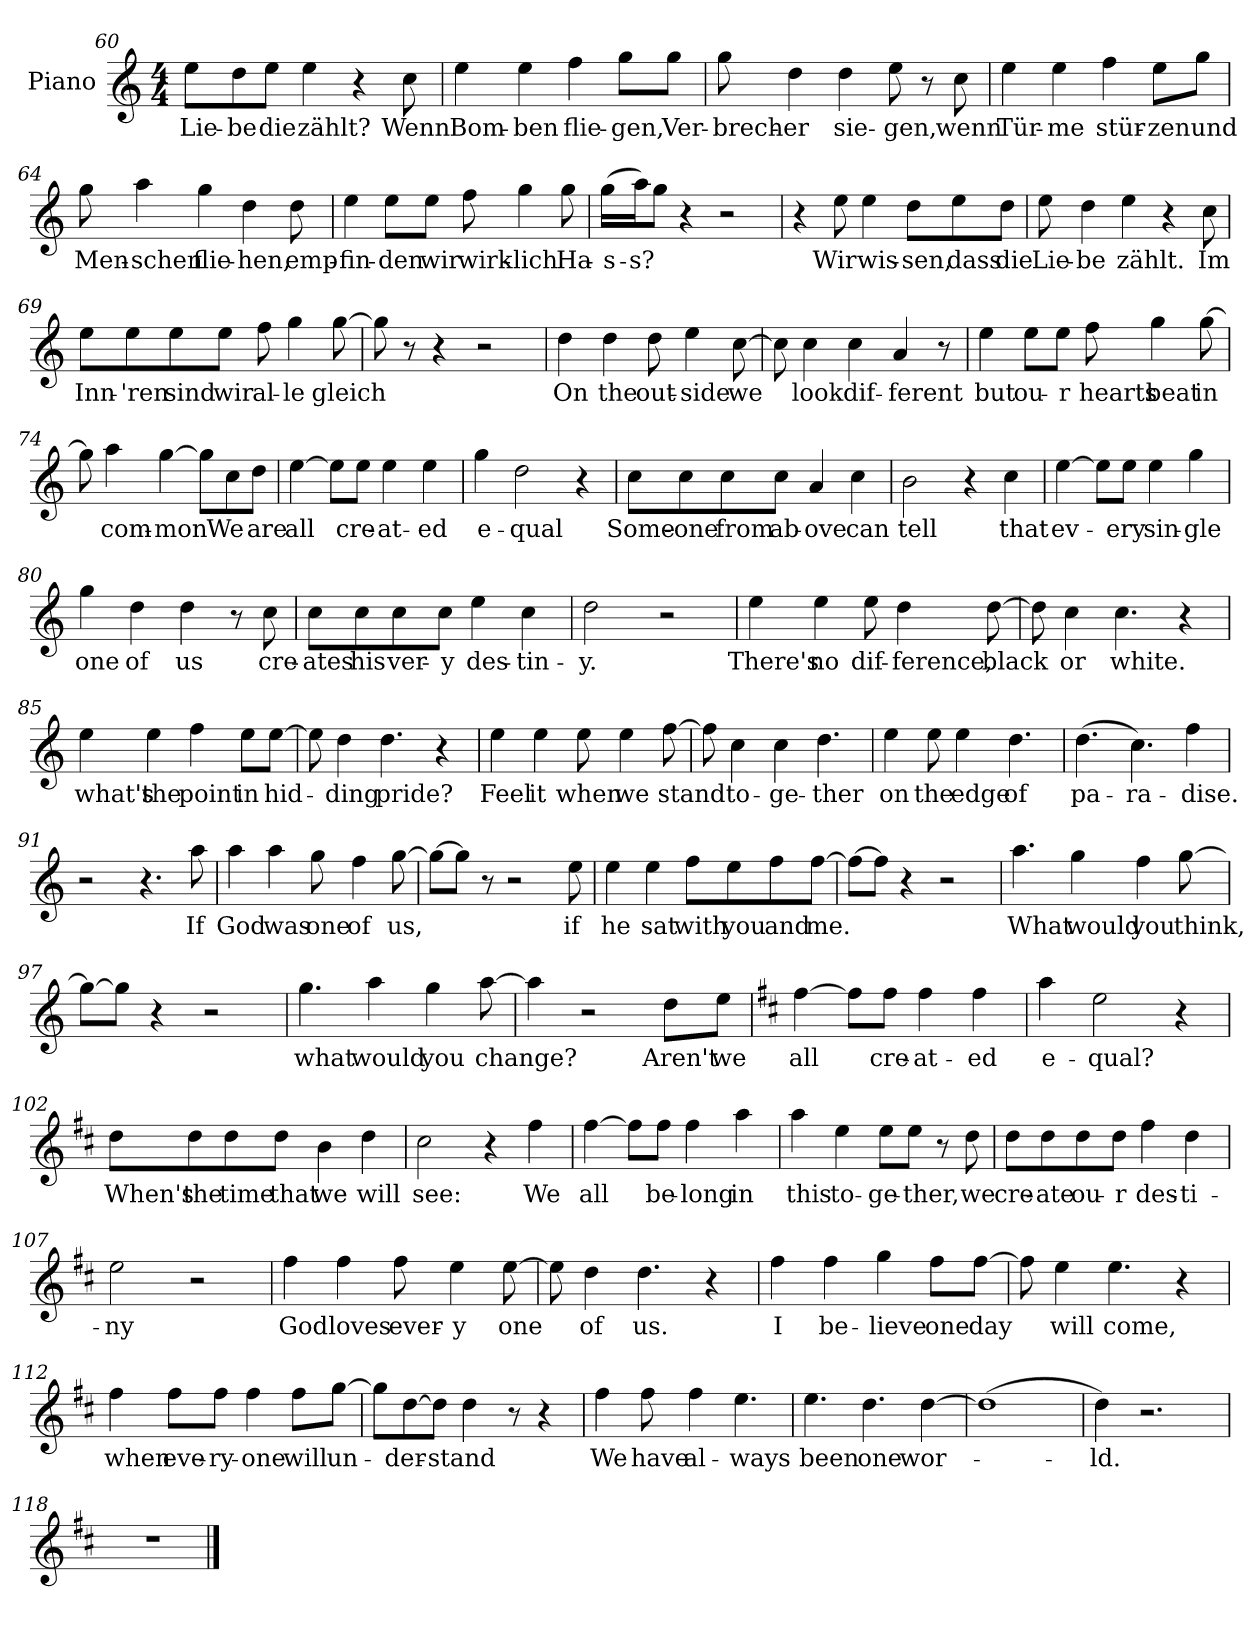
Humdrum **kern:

**kern	**text
*part1	*part1
*staff1	*staff1
*I"Piano	*
*I'Pno	*
!!LO:LB:g=z
*clefG2	*
*k[]	*
*C:	*
*M4/4	*
=60	=60
8ee\L	Lie-
8dd\	-be
8ee\J	die
4ee\	zählt?
4r	.
8cc\	Wenn
=61	=61
4ee\	Bom-
4ee\	-ben
4ff\	flie-
8gg\L	-gen,
8gg\J	Ver-
=62	=62
8gg\	-brech-
4dd\	-er
4dd\	sie-
8ee\	-gen,
8r	.
8cc\	wenn
!!LO:LB:g=z
=63	=63
4ee\	Tür-
4ee\	-me
4ff\	stür-
8ee\L	-zen
8gg\J	und
=64	=64
8gg\	Men-
4aa\	-schen
4gg\	flie-
4dd\	-hen,
8dd\	emp-
=65	=65
4ee\	-fin-
8ee\L	-den
8ee\J	wir
8ff\	wirk-
4gg\	lich
8gg\	Ha-
=66	=66
(16gg\LL	-s-
16aa\J)	-s?
8gg\J	.
4r	.
2r	.
!!LO:LB:g=z
=67	=67
4r	.
8ee\	Wir
4ee\	wis-
8dd\L	-sen,
8ee\	dass
8dd\J	die
=68	=68
8ee\	Lie-
4dd\	-be
4ee\	zählt.
4r	.
8cc\	Im
=69	=69
8ee\L	Inn-
8ee\	-'ren
8ee\	sind
8ee\J	wir
8ff\	al-
4gg\	-le
[8gg\	gleich
=70	=70
8gg\]	.
8r	.
4r	.
2r	.
!!LO:LB:g=z
=71	=71
4dd\	On
4dd\	the
8dd\	out-
4ee\	-side
[8cc\	we
=72	=72
8cc\]	.
4cc\	look
4cc\	dif-
4a/	-ferent
8r	.
=73	=73
4ee\	but
8ee\L	ou-
8ee\J	-r
8ff\	hearts
4gg\	beat
[8gg\	in
=74	=74
8gg\]	.
4aa\	com-
[4gg\	-mon
8gg\L]	.
8cc\	We
8dd\J	are
!!LO:PB:g=z
=75	=75
[4ee\	all
8ee\L]	.
8ee\J	cre-
4ee\	-at-
4ee\	-ed
=76	=76
4gg\	e-
2dd\	-qual
4r	.
=77	=77
8cc\L	Some-
8cc\	-one
8cc\	from
8cc\J	ab-
4a/	-ove
4cc\	can
=78	=78
2b\	tell
4r	.
4cc\	that
=79	=79
[4ee\	ev-
8ee\L]	.
8ee\J	-ery
4ee\	sin-
4gg\	-gle
!!LO:LB:g=z
=80	=80
4gg\	one
4dd\	of
4dd\	us
8r	.
8cc\	cre-
=81	=81
8cc\L	-ates
8cc\	his
8cc\	ver-
8cc\J	-y
4ee\	des-
4cc\	-tin-
=82	=82
2dd\	-y.
2r	.
=83	=83
4ee\	There's
4ee\	no
8ee\	dif-
4dd\	-ference,
[8dd\	black
=84	=84
8dd\]	.
4cc\	or
4.cc\	white.
4r	.
!!LO:LB:g=z
=85	=85
4ee\	what's
4ee\	the
4ff\	point
8ee\L	in
[8ee\J	hid-
=86	=86
8ee\]	.
4dd\	-ding
4.dd\	pride?
4r	.
=87	=87
4ee\	Feel
4ee\	it
8ee\	when
4ee\	we
[8ff\	stand
=88	=88
8ff\]	.
4cc\	to-
4cc\	ge-
4.dd\	-ther
!!LO:LB:g=z
=89	=89
4ee\	on
8ee\	the
4ee\	edge
4.dd\	of
=90	=90
(4.dd\	pa-
4.cc\)	-ra-
4ff\	-dise.
=91	=91
2r	.
4.r	.
8aa\	If
=92	=92
4aa\	God
4aa\	was
8gg\	one
4ff\	of
[8gg\	us,
=93	=93
8gg\L_	.
8gg\J]	.
8r	.
2r	.
8ee\	if
!!LO:LB:g=z
=94	=94
4ee\	he
4ee\	sat
8ff\L	with
8ee\	you
8ff\	and
[8ff\J	me.
=95	=95
8ff\L_	.
8ff\J]	.
4r	.
2r	.
=96	=96
4.aa\	What
4gg\	would
4ff\	you
[8gg\	think,
=97	=97
8gg\L_	.
8gg\J]	.
4r	.
2r	.
!!LO:LB:g=z
=98	=98
4.gg\	what
4aa\	would
4gg\	you
[8aa\	change?
=99	=99
4aa\]	.
2r	.
8dd\L	Aren't
8ee\J	we
=100	=100
*k[f#c#]	*
*D:	*
[4ff#\	all
8ff#\L]	.
8ff#\J	cre-
4ff#\	-at-
4ff#\	-ed
=101	=101
4aa\	e-
2ee\	-qual?
4r	.
!!LO:LB:g=z
=102	=102
8dd\L	When's
8dd\	the
8dd\	time
8dd\J	that
4b\	we
4dd\	will
=103	=103
2cc#\	see:
4r	.
4ff#\	We
=104	=104
[4ff#\	all
8ff#\L]	.
8ff#\J	be-
4ff#\	-long
4aa\	in
=105	=105
4aa\	this
4ee\	to-
8ee\L	-ge-
8ee\J	-ther,
8r	.
8dd\	we
!!LO:LB:g=z
=106	=106
8dd\L	cre-
8dd\	-ate
8dd\	ou-
8dd\J	-r
4ff#\	des-
4dd\	-ti-
=107	=107
2ee\	ny
2r	.
=108	=108
4ff#\	God
4ff#\	loves
8ff#\	ever-
4ee\	-y
[8ee\	one
=109	=109
8ee\]	.
4dd\	of
4.dd\	us.
4r	.
=110	=110
4ff#\	I
4ff#\	be-
4gg\	-lieve
8ff#\L	one
[8ff#\J	day
!!LO:LB:g=z
=111	=111
8ff#\]	.
4ee\	will
4.ee\	come,
4r	.
=112	=112
4ff#\	when
8ff#\L	eve-
8ff#\J	-ry-
4ff#\	-one
8ff#\L	will
[8gg\J	un-
=113	=113
8gg\L]	.
[8dd\	-der-
8dd\J]	-stand
4dd\	.
8r	.
4r	.
=114	=114
4ff#\	We
8ff#\	have
4ff#\	al-
4.ee\	ways
!!LO:PB:g=z
=115	=115
4.ee\	been
4.dd\	one
[4dd\	wor-
=116	=116
(1dd]	.
=117	=117
4dd\)	-ld.
2.r	.
=118	=118
1r	.
==	==
*-	*-
